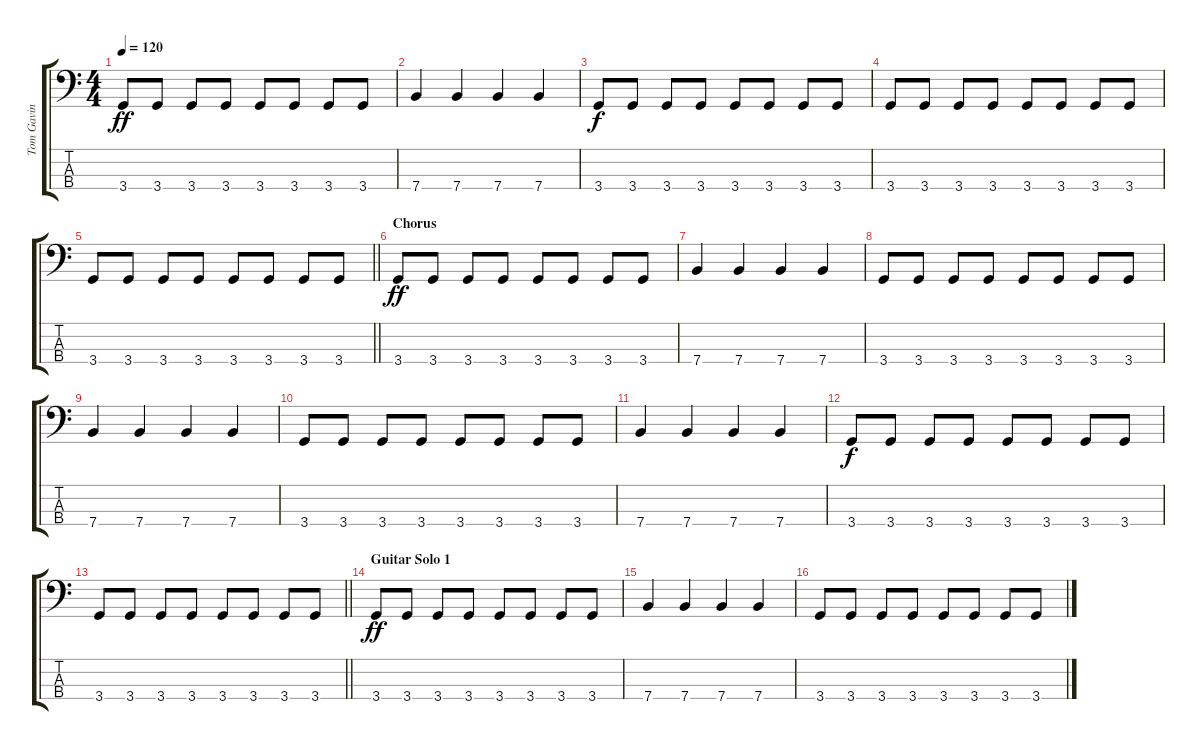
\track ("Tom Gavin" "Tom Gavin") {instrument electricbassfinger}
\staff {score tabs}
\tuning (G2 D2 A1 E1) {hide}
\ts (4 4)
\tempo 120
\clef f4
\ks c
3.4.8{dy ff} 3.4.8 3.4.8 3.4.8 3.4.8 3.4.8 3.4.8 3.4.8 |
7.4.4 7.4.4 7.4.4 7.4.4 |
3.4.8{dy f} 3.4.8 3.4.8 3.4.8 3.4.8 3.4.8 3.4.8 3.4.8 |
3.4.8 3.4.8 3.4.8 3.4.8 3.4.8 3.4.8 3.4.8 3.4.8 |
\barLineRight lightlight
3.4.8 3.4.8 3.4.8 3.4.8 3.4.8 3.4.8 3.4.8 3.4.8 |
\section ("" "Chorus")
3.4.8{dy ff} 3.4.8 3.4.8 3.4.8 3.4.8 3.4.8 3.4.8 3.4.8 |
7.4.4 7.4.4 7.4.4 7.4.4 |
3.4.8 3.4.8 3.4.8 3.4.8 3.4.8 3.4.8 3.4.8 3.4.8 |
7.4.4 7.4.4 7.4.4 7.4.4 |
3.4.8 3.4.8 3.4.8 3.4.8 3.4.8 3.4.8 3.4.8 3.4.8 |
7.4.4 7.4.4 7.4.4 7.4.4 |
3.4.8{dy f} 3.4.8 3.4.8 3.4.8 3.4.8 3.4.8 3.4.8 3.4.8 |
\barLineRight lightlight
3.4.8 3.4.8 3.4.8 3.4.8 3.4.8 3.4.8 3.4.8 3.4.8 |
\section ("" "Guitar Solo 1")
3.4.8{dy ff} 3.4.8 3.4.8 3.4.8 3.4.8 3.4.8 3.4.8 3.4.8 |
7.4.4 7.4.4 7.4.4 7.4.4 |
3.4.8 3.4.8 3.4.8 3.4.8 3.4.8 3.4.8 3.4.8 3.4.8
